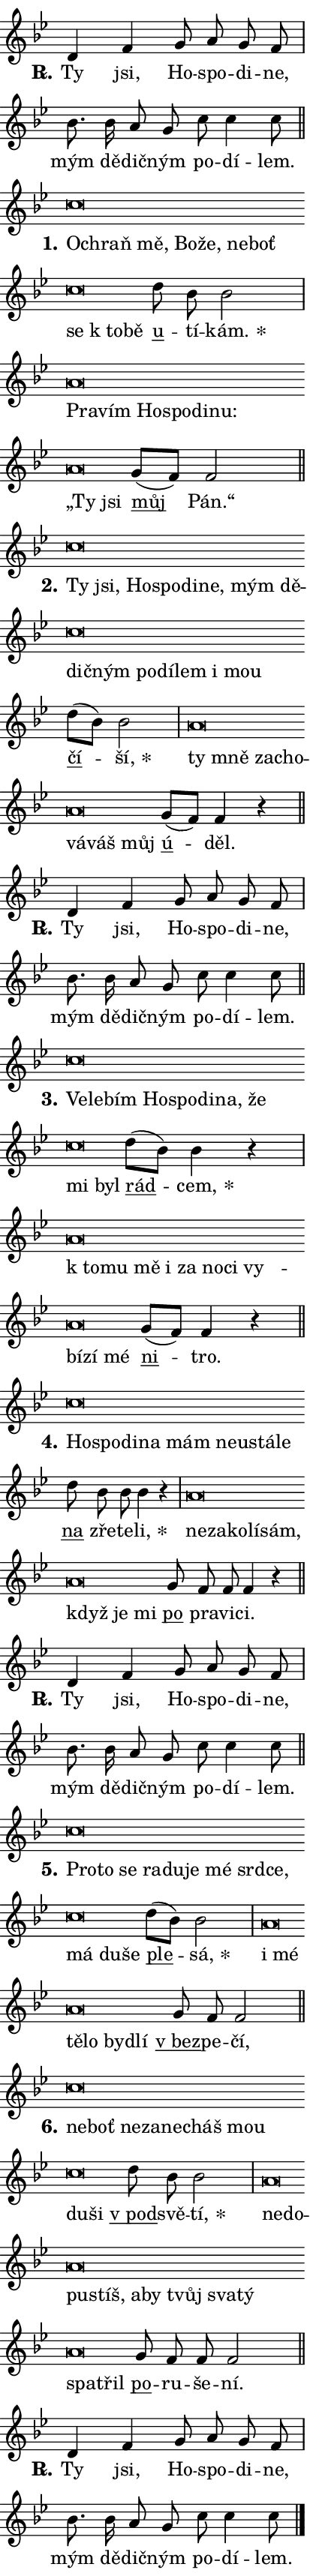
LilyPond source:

\version "2.24.0"
\header { tagline = "" }
\paper {
  indent = 0\cm
  top-margin = 0\cm
  right-margin = 0.13\cm % to fit lyric hyphens
  bottom-margin = 0\cm
  left-margin = 0\cm
  paper-width = 7\cm
  page-breaking = #ly:one-page-breaking
  system-system-spacing.basic-distance = #11
  score-system-spacing.basic-distance = #11
  ragged-last = ##f
}


%% Author: Thomas Morley
%% https://lists.gnu.org/archive/html/lilypond-user/2020-05/msg00002.html
#(define (line-position grob)
"Returns position of @var[grob} in current system:
   @code{'start}, if at first time-step
   @code{'end}, if at last time-step
   @code{'middle} otherwise
"
  (let* ((col (ly:item-get-column grob))
         (ln (ly:grob-object col 'left-neighbor))
         (rn (ly:grob-object col 'right-neighbor))
         (col-to-check-left (if (ly:grob? ln) ln col))
         (col-to-check-right (if (ly:grob? rn) rn col))
         (break-dir-left
           (and
             (ly:grob-property col-to-check-left 'non-musical #f)
             (ly:item-break-dir col-to-check-left)))
         (break-dir-right
           (and
             (ly:grob-property col-to-check-right 'non-musical #f)
             (ly:item-break-dir col-to-check-right))))
        (cond ((eqv? 1 break-dir-left) 'start)
              ((eqv? -1 break-dir-right) 'end)
              (else 'middle))))

#(define (tranparent-at-line-position vctor)
  (lambda (grob)
  "Relying on @code{line-position} select the relevant enry from @var{vctor}.
Used to determine transparency,"
    (case (line-position grob)
      ((end) (not (vector-ref vctor 0)))
      ((middle) (not (vector-ref vctor 1)))
      ((start) (not (vector-ref vctor 2))))))

noteHeadBreakVisibility =
#(define-music-function (break-visibility)(vector?)
"Makes @code{NoteHead}s transparent relying on @var{break-visibility}"
#{
  \override NoteHead.transparent =
    #(tranparent-at-line-position break-visibility)
#})

#(define delete-ledgers-for-transparent-note-heads
  (lambda (grob)
    "Reads whether a @code{NoteHead} is transparent.
If so this @code{NoteHead} is removed from @code{'note-heads} from
@var{grob}, which is supposed to be @code{LedgerLineSpanner}.
As a result ledgers are not printed for this @code{NoteHead}"
    (let* ((nhds-array (ly:grob-object grob 'note-heads))
           (nhds-list
             (if (ly:grob-array? nhds-array)
                 (ly:grob-array->list nhds-array)
                 '()))
           ;; Relies on the transparent-property being done before
           ;; Staff.LedgerLineSpanner.after-line-breaking is executed.
           ;; This is fragile ...
           (to-keep
             (remove
               (lambda (nhd)
                 (ly:grob-property nhd 'transparent #f))
               nhds-list)))
      ;; TODO find a better method to iterate over grob-arrays, similiar
      ;; to filter/remove etc for lists
      ;; For now rebuilt from scratch
      (set! (ly:grob-object grob 'note-heads)  '())
      (for-each
        (lambda (nhd)
          (ly:pointer-group-interface::add-grob grob 'note-heads nhd))
        to-keep))))

squashNotes = {
  \override NoteHead.X-extent = #'(-0.2 . 0.2)
  \override NoteHead.Y-extent = #'(-0.75 . 0)
  \override NoteHead.stencil =
    #(lambda (grob)
       (let ((pos (ly:grob-property grob 'staff-position)))
         (begin
           (if (< pos -7) (display "ERROR: Lower brevis then expected\n") (display ""))
           (if (<= pos -6) ly:text-interface::print ly:note-head::print))))
}
unSquashNotes = {
  \revert NoteHead.X-extent
  \revert NoteHead.Y-extent
  \revert NoteHead.stencil
}

hideNotes = \noteHeadBreakVisibility #begin-of-line-visible
unHideNotes = \noteHeadBreakVisibility #all-visible

% work-around for resetting accidentals
% https://lilypond.org/doc/v2.23/Documentation/notation/displaying-rhythms#unmetered-music
cadenzaMeasure = {
  \cadenzaOff
  \partial 1024 s1024
  \cadenzaOn
}

#(define-markup-command (accent layout props text) (markup?)
  "Underline accented syllable"
  (interpret-markup layout props
    #{\markup \override #'(offset . 4.3) \underline { #text }#}))

responsum = \markup \concat {
  "R" \hspace #-1.05 \path #0.1 #'((moveto 0 0.07) (lineto 0.9 0.8)) \hspace #0.05 "."
}

spaceSize = #0.6828661417322834 % exact space size for TeX Gyre Schola

\layout {
  \context {
    \Staff
    \remove "Time_signature_engraver"
    \override LedgerLineSpanner.after-line-breaking = #delete-ledgers-for-transparent-note-heads
  }
  \context {
    \Lyrics {
      \override LyricSpace.minimum-distance = \spaceSize
      \override LyricText.font-name = #"TeX Gyre Schola"
      \override LyricText.font-size = 1
      \override StanzaNumber.font-name = #"TeX Gyre Schola Bold"
      \override StanzaNumber.font-size = 1
    }
  }
  \context {
    \Score 
    \override NoteHead.text =
      #(lambda (grob) 
        (let ((pos (ly:grob-property grob 'staff-position)))
          #{\markup {
            \combine
              \halign #-0.55 \raise #(if (= pos -6) 0 0.5) \override #'(thickness . 2) \draw-line #'(3.2 . 0)
              \musicglyph "noteheads.sM1"
          }#}))
  }
}

% magnetic-lyrics.ily
%
%   written by
%     Jean Abou Samra <jean@abou-samra.fr>
%     Werner Lemberg <wl@gnu.org>
%
%   adapted by
%     Jiri Hon <jiri.hon@gmail.com>
%
% Version 2022-Apr-15

% https://www.mail-archive.com/lilypond-user@gnu.org/msg149350.html

#(define (Left_hyphen_pointer_engraver context)
   "Collect syllable-hyphen-syllable occurrences in lyrics and store
them in properties.  This engraver only looks to the left.  For
example, if the lyrics input is @code{foo -- bar}, it does the
following.

@itemize @bullet
@item
Set the @code{text} property of the @code{LyricHyphen} grob between
@q{foo} and @q{bar} to @code{foo}.

@item
Set the @code{left-hyphen} property of the @code{LyricText} grob with
text @q{foo} to the @code{LyricHyphen} grob between @q{foo} and
@q{bar}.
@end itemize

Use this auxiliary engraver in combination with the
@code{lyric-@/text::@/apply-@/magnetic-@/offset!} hook."
   (let ((hyphen #f)
         (text #f))
     (make-engraver
      (acknowledgers
       ((lyric-syllable-interface engraver grob source-engraver)
        (set! text grob)))
      (end-acknowledgers
       ((lyric-hyphen-interface engraver grob source-engraver)
        ;(when (not (grob::has-interface grob 'lyric-space-interface))
          (set! hyphen grob)));)
      ((stop-translation-timestep engraver)
       (when (and text hyphen)
         (ly:grob-set-object! text 'left-hyphen hyphen))
       (set! text #f)
       (set! hyphen #f)))))

#(define (lyric-text::apply-magnetic-offset! grob)
   "If the space between two syllables is less than the value in
property @code{LyricText@/.details@/.squash-threshold}, move the right
syllable to the left so that it gets concatenated with the left
syllable.

Use this function as a hook for
@code{LyricText@/.after-@/line-@/breaking} if the
@code{Left_@/hyphen_@/pointer_@/engraver} is active."
   (let ((hyphen (ly:grob-object grob 'left-hyphen #f)))
     (when hyphen
       (let ((left-text (ly:spanner-bound hyphen LEFT)))
         (when (grob::has-interface left-text 'lyric-syllable-interface)
           (let* ((common (ly:grob-common-refpoint grob left-text X))
                  (this-x-ext (ly:grob-extent grob common X))
                  (left-x-ext
                   (begin
                     ;; Trigger magnetism for left-text.
                     (ly:grob-property left-text 'after-line-breaking)
                     (ly:grob-extent left-text common X)))
                  ;; `delta` is the gap width between two syllables.
                  (delta (- (interval-start this-x-ext)
                            (interval-end left-x-ext)))
                  (details (ly:grob-property grob 'details))
                  (threshold (assoc-get 'squash-threshold details 0.2)))
             (when (< delta threshold)
               (let* (;; We have to manipulate the input text so that
                      ;; ligatures crossing syllable boundaries are not
                      ;; disabled.  For languages based on the Latin
                      ;; script this is essentially a beautification.
                      ;; However, for non-Western scripts it can be a
                      ;; necessity.
                      (lt (ly:grob-property left-text 'text))
                      (rt (ly:grob-property grob 'text))
                      (is-space (grob::has-interface hyphen 'lyric-space-interface))
                      (space (if is-space " " ""))
                      (extra-delta (if is-space spaceSize 0))
                      ;; Append new syllable.
                      (ltrt-space (if (and (string? lt) (string? rt))
                                (string-append lt space rt)
                                (make-concat-markup (list lt space rt))))
                      ;; Right-align `ltrt` to the right side.
                      (ltrt-space-markup (grob-interpret-markup
                               grob
                               (make-translate-markup
                                (cons (interval-length this-x-ext) 0)
                                (make-right-align-markup ltrt-space)))))
                 (begin
                   ;; Don't print `left-text`.
                   (ly:grob-set-property! left-text 'stencil #f)
                   ;; Set text and stencil (which holds all collected
                   ;; syllables so far) and shift it to the left.
                   (ly:grob-set-property! grob 'text ltrt-space)
                   (ly:grob-set-property! grob 'stencil ltrt-space-markup)
                   (ly:grob-translate-axis! grob (- (- delta extra-delta)) X))))))))))


#(define (lyric-hyphen::displace-bounds-first grob)
   ;; Make very sure this callback isn't triggered too early.
   (let ((left (ly:spanner-bound grob LEFT))
         (right (ly:spanner-bound grob RIGHT)))
     (ly:grob-property left 'after-line-breaking)
     (ly:grob-property right 'after-line-breaking)
     (ly:lyric-hyphen::print grob)))

squashThreshold = #0.4

\layout {
  \context {
    \Lyrics
    \consists #Left_hyphen_pointer_engraver
    \override LyricText.after-line-breaking =
      #lyric-text::apply-magnetic-offset!
    \override LyricHyphen.stencil = #lyric-hyphen::displace-bounds-first
    \override LyricText.details.squash-threshold = \squashThreshold
    \override LyricHyphen.minimum-distance = 0
    \override LyricHyphen.minimum-length = \squashThreshold
  }
}

squashText = \override LyricText.details.squash-threshold = 9999
unSquashText = \override LyricText.details.squash-threshold = \squashThreshold

leftText = \override LyricText.self-alignment-X = #LEFT
unLeftText = \revert LyricText.self-alignment-X

starOffset = #(lambda (grob) 
                (let ((x_offset (ly:self-alignment-interface::aligned-on-x-parent grob)))
                  (if (= x_offset 0) 0 (+ x_offset 1.2))))

star = #(define-music-function (syllable)(string?)
"Append star separator at the end of a syllable"
#{
  \once \override LyricText.X-offset = #starOffset
  \lyricmode { \markup {
    #syllable
    \override #'((font-name . "TeX Gyre Schola Bold")) \hspace #0.2 \lower #0.65 \larger "*"
  } }
#})

starAccent = #(define-music-function (syllable)(string?)
"Append star separator at the end of a syllable and make accent"
#{
  \once \override LyricText.X-offset = #starOffset
  \lyricmode { \markup {
    \accent #syllable
    \override #'((font-name . "TeX Gyre Schola Bold")) \hspace #0.2 \lower #0.65 \larger "*"
  } }
#})

breath = #(define-music-function (syllable)(string?)
"Append breathing indicator at the end of a syllable"
#{
  \lyricmode { \markup { #syllable "+" } }
#})

optionalBreath = #(define-music-function (syllable)(string?)
"Append optional breathing indicator at the end of a syllable"
#{
  \lyricmode { \markup { #syllable "(+)" } }
#})


\score {
    <<
        \new Voice = "melody" { \cadenzaOn \key bes \major \relative { d'4 f g8 a g f \cadenzaMeasure \bar "|" bes8. bes16 a8 g \bar "" c c4 c8 \cadenzaMeasure \bar "||" \break } }
        \new Lyrics \lyricsto "melody" { \lyricmode { \set stanza = \responsum
Ty jsi, Ho -- spo -- di -- ne, mým dě -- dič -- ným po -- dí -- lem. } }
    >>
    \layout {}
}

\score {
    <<
        \new Voice = "melody" { \cadenzaOn \key bes \major \relative { \squashNotes c''\breve*1/16 \hideNotes \breve*1/16 \bar "" \breve*1/16 \bar "" \breve*1/16 \bar "" \breve*1/16 \bar "" \breve*1/16 \bar "" \breve*1/16 \bar "" \breve*1/16 \bar "" \breve*1/16 \breve*1/16 \bar "" \unHideNotes \unSquashNotes \bar "" d8 bes bes2 \cadenzaMeasure \bar "|" \squashNotes a\breve*1/16 \hideNotes \breve*1/16 \bar "" \breve*1/16 \bar "" \breve*1/16 \bar "" \breve*1/16 \bar "" \breve*1/16 \bar "" \breve*1/16 \breve*1/16 \bar "" \unHideNotes \unSquashNotes \bar "" g8[( f)] f2 \cadenzaMeasure \bar "||" \break } }
        \new Lyrics \lyricsto "melody" { \lyricmode { \set stanza = "1."
\leftText O -- \squashText chraň mě, Bo -- že, ne -- boť se "k to" -- bě \unLeftText \unSquashText \markup \accent u -- tí -- \star kám. \leftText Pra -- \squashText vím Ho -- spo -- di -- nu: „Ty jsi \unLeftText \unSquashText \markup \accent můj Pán.“ } }
    >>
    \layout {}
}

\score {
    <<
        \new Voice = "melody" { \cadenzaOn \key bes \major \relative { \squashNotes c''\breve*1/16 \hideNotes \breve*1/16 \bar "" \breve*1/16 \bar "" \breve*1/16 \bar "" \breve*1/16 \bar "" \breve*1/16 \bar "" \breve*1/16 \bar "" \breve*1/16 \bar "" \breve*1/16 \bar "" \breve*1/16 \bar "" \breve*1/16 \bar "" \breve*1/16 \bar "" \breve*1/16 \bar "" \breve*1/16 \breve*1/16 \bar "" \unHideNotes \unSquashNotes \bar "" d8[( bes)] bes2 \cadenzaMeasure \bar "|" \squashNotes a\breve*1/16 \hideNotes \breve*1/16 \bar "" \breve*1/16 \bar "" \breve*1/16 \bar "" \breve*1/16 \bar "" \breve*1/16 \breve*1/16 \bar "" \unHideNotes \unSquashNotes \bar "" g8[( f)] f4 r \cadenzaMeasure \bar "||" \break } }
        \new Lyrics \lyricsto "melody" { \lyricmode { \set stanza = "2."
\leftText Ty \squashText jsi, Ho -- spo -- di -- ne, mým dě -- dič -- ným po -- dí -- lem i mou \unLeftText \unSquashText \markup \accent čí -- \star ší, \leftText ty \squashText mně za -- cho -- vá -- váš můj \unLeftText \unSquashText \markup \accent ú -- děl. } }
    >>
    \layout {}
}

\score {
    <<
        \new Voice = "melody" { \cadenzaOn \key bes \major \relative { d'4 f g8 a g f \cadenzaMeasure \bar "|" bes8. bes16 a8 g \bar "" c c4 c8 \cadenzaMeasure \bar "||" \break } }
        \new Lyrics \lyricsto "melody" { \lyricmode { \set stanza = \responsum
Ty jsi, Ho -- spo -- di -- ne, mým dě -- dič -- ným po -- dí -- lem. } }
    >>
    \layout {}
}

\score {
    <<
        \new Voice = "melody" { \cadenzaOn \key bes \major \relative { \squashNotes c''\breve*1/16 \hideNotes \breve*1/16 \bar "" \breve*1/16 \bar "" \breve*1/16 \bar "" \breve*1/16 \bar "" \breve*1/16 \bar "" \breve*1/16 \bar "" \breve*1/16 \bar "" \breve*1/16 \breve*1/16 \bar "" \unHideNotes \unSquashNotes \bar "" d8[( bes)] bes4 r \cadenzaMeasure \bar "|" \squashNotes a\breve*1/16 \hideNotes \breve*1/16 \bar "" \breve*1/16 \bar "" \breve*1/16 \bar "" \breve*1/16 \bar "" \breve*1/16 \bar "" \breve*1/16 \bar "" \breve*1/16 \bar "" \breve*1/16 \bar "" \breve*1/16 \breve*1/16 \bar "" \unHideNotes \unSquashNotes \bar "" g8[( f)] f4 r \cadenzaMeasure \bar "||" \break } }
        \new Lyrics \lyricsto "melody" { \lyricmode { \set stanza = "3."
\leftText Ve -- \squashText le -- bím Ho -- spo -- di -- na, že mi byl \unLeftText \unSquashText \markup \accent rád -- \star cem, \leftText "k to" -- \squashText mu mě i za no -- ci vy -- bí -- zí mé \unLeftText \unSquashText \markup \accent ni -- tro. } }
    >>
    \layout {}
}

\score {
    <<
        \new Voice = "melody" { \cadenzaOn \key bes \major \relative { \squashNotes c''\breve*1/16 \hideNotes \breve*1/16 \bar "" \breve*1/16 \bar "" \breve*1/16 \bar "" \breve*1/16 \bar "" \breve*1/16 \bar "" \breve*1/16 \bar "" \breve*1/16 \breve*1/16 \bar "" \unHideNotes \unSquashNotes \bar "" d8 bes bes bes4 r \cadenzaMeasure \bar "|" \squashNotes a\breve*1/16 \hideNotes \breve*1/16 \bar "" \breve*1/16 \bar "" \breve*1/16 \bar "" \breve*1/16 \bar "" \breve*1/16 \bar "" \breve*1/16 \breve*1/16 \bar "" \unHideNotes \unSquashNotes \bar "" g8 f f f4 r \cadenzaMeasure \bar "||" \break } }
        \new Lyrics \lyricsto "melody" { \lyricmode { \set stanza = "4."
\leftText Ho -- \squashText spo -- di -- na mám ne -- u -- stá -- le \unLeftText \unSquashText \markup \accent na zře -- te -- \star li, \leftText ne -- \squashText za -- ko -- lí -- sám, když je mi \unLeftText \unSquashText \markup \accent po pra -- vi -- ci. } }
    >>
    \layout {}
}

\score {
    <<
        \new Voice = "melody" { \cadenzaOn \key bes \major \relative { d'4 f g8 a g f \cadenzaMeasure \bar "|" bes8. bes16 a8 g \bar "" c c4 c8 \cadenzaMeasure \bar "||" \break } }
        \new Lyrics \lyricsto "melody" { \lyricmode { \set stanza = \responsum
Ty jsi, Ho -- spo -- di -- ne, mým dě -- dič -- ným po -- dí -- lem. } }
    >>
    \layout {}
}

\score {
    <<
        \new Voice = "melody" { \cadenzaOn \key bes \major \relative { \squashNotes c''\breve*1/16 \hideNotes \breve*1/16 \bar "" \breve*1/16 \bar "" \breve*1/16 \bar "" \breve*1/16 \bar "" \breve*1/16 \bar "" \breve*1/16 \bar "" \breve*1/16 \bar "" \breve*1/16 \bar "" \breve*1/16 \bar "" \breve*1/16 \breve*1/16 \bar "" \unHideNotes \unSquashNotes \bar "" d8[( bes)] bes2 \cadenzaMeasure \bar "|" \squashNotes a\breve*1/16 \hideNotes \breve*1/16 \bar "" \breve*1/16 \bar "" \breve*1/16 \bar "" \breve*1/16 \breve*1/16 \bar "" \unHideNotes \unSquashNotes \bar "" g8 f f2 \cadenzaMeasure \bar "||" \break } }
        \new Lyrics \lyricsto "melody" { \lyricmode { \set stanza = "5."
\leftText Pro -- \squashText to se ra -- du -- je mé srd -- ce, má du -- še \unLeftText \unSquashText \markup \accent ple -- \star sá, \leftText i \squashText mé tě -- lo by -- dlí \unLeftText \unSquashText \markup \accent "v bez" -- pe -- čí, } }
    >>
    \layout {}
}

\score {
    <<
        \new Voice = "melody" { \cadenzaOn \key bes \major \relative { \squashNotes c''\breve*1/16 \hideNotes \breve*1/16 \bar "" \breve*1/16 \bar "" \breve*1/16 \bar "" \breve*1/16 \bar "" \breve*1/16 \bar "" \breve*1/16 \bar "" \breve*1/16 \breve*1/16 \bar "" \unHideNotes \unSquashNotes \bar "" d8 bes bes2 \cadenzaMeasure \bar "|" \squashNotes a\breve*1/16 \hideNotes \breve*1/16 \bar "" \breve*1/16 \bar "" \breve*1/16 \bar "" \breve*1/16 \bar "" \breve*1/16 \bar "" \breve*1/16 \bar "" \breve*1/16 \bar "" \breve*1/16 \bar "" \breve*1/16 \breve*1/16 \bar "" \unHideNotes \unSquashNotes \bar "" g8 f f f2 \cadenzaMeasure \bar "||" \break } }
        \new Lyrics \lyricsto "melody" { \lyricmode { \set stanza = "6."
\leftText ne -- \squashText boť ne -- za -- ne -- cháš mou du -- ši \unLeftText \unSquashText \markup \accent "v pod" -- svě -- \star tí, \leftText ne -- \squashText do -- pu -- stíš, a -- by tvůj sva -- tý spa -- třil \unLeftText \unSquashText \markup \accent po -- ru -- še -- ní. } }
    >>
    \layout {}
}

\score {
    <<
        \new Voice = "melody" { \cadenzaOn \key bes \major \relative { d'4 f g8 a g f \cadenzaMeasure \bar "|" bes8. bes16 a8 g \bar "" c c4 c8 \cadenzaMeasure \bar "||" \break } \bar "|." }
        \new Lyrics \lyricsto "melody" { \lyricmode { \set stanza = \responsum
Ty jsi, Ho -- spo -- di -- ne, mým dě -- dič -- ným po -- dí -- lem. } }
    >>
    \layout {}
}
